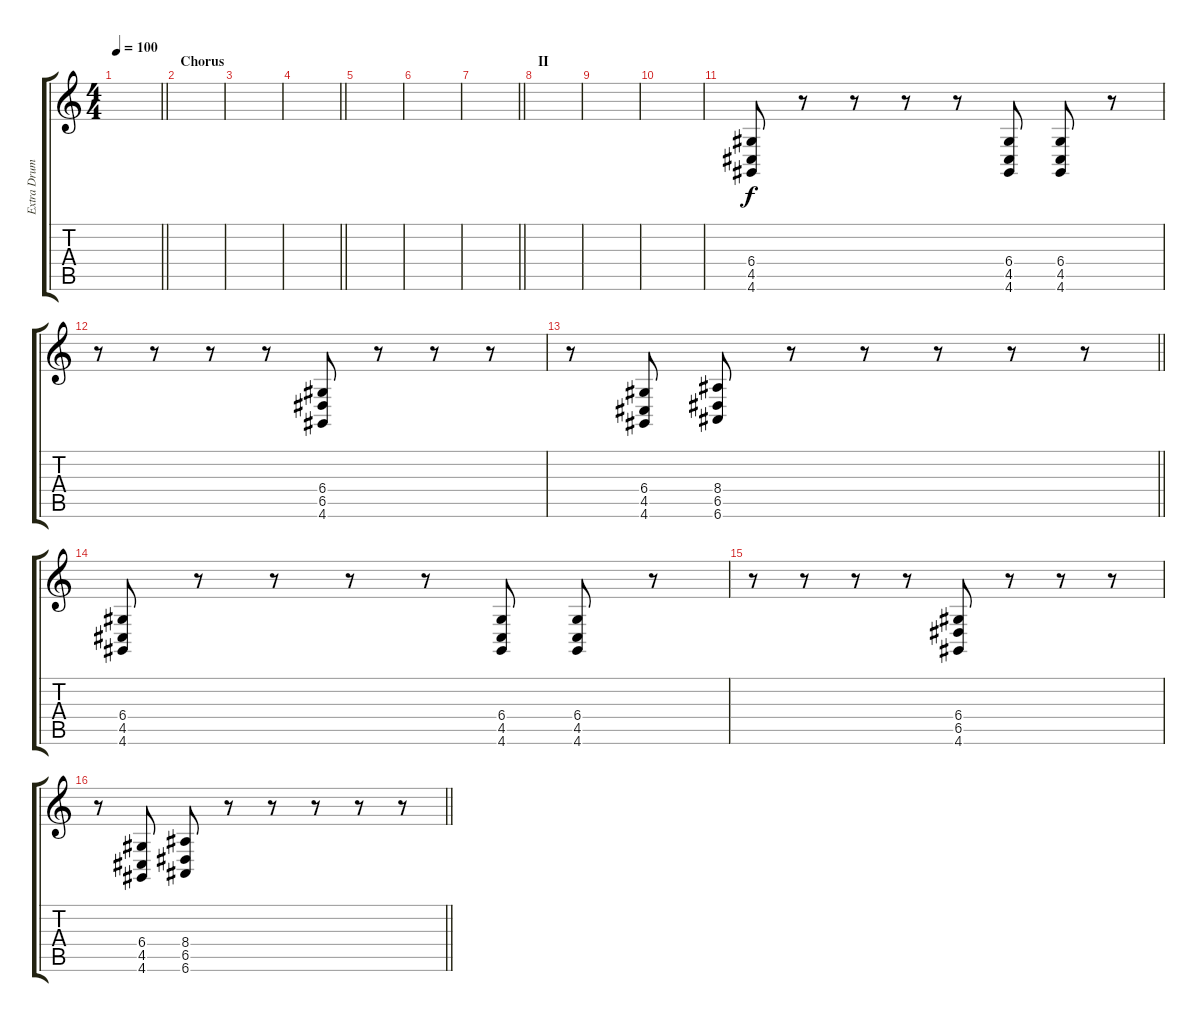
\track ("Extra Drumms" "Extra Drum") {instrument taikodrum}
\staff {score tabs}
\tuning (E4 B3 G3 D3 A2 E2) {hide}
\ts (4 4)
\tempo 100
\clef g2
\barLineRight lightlight
\ks c
|
\section ("" "Chorus")
|
|
\barLineRight lightlight
|
|
|
\barLineRight lightlight
|
\section ("" "II")
|
|
|
(6.4 4.5 4.6).8 r.8 r.8 r.8 r.8 (6.4 4.5 4.6).8 (6.4 4.5 4.6).8 r.8 |
r.8 r.8 r.8 r.8 (6.4 6.5 4.6).8 r.8 r.8 r.8 |
\barLineRight lightlight
r.8 (6.4 4.5 4.6).8 (8.4 6.5 6.6).8 r.8 r.8 r.8 r.8 r.8 |
(6.4 4.5 4.6).8 r.8 r.8 r.8 r.8 (6.4 4.5 4.6).8 (6.4 4.5 4.6).8 r.8 |
r.8 r.8 r.8 r.8 (6.4 6.5 4.6).8 r.8 r.8 r.8 |
\barLineRight lightlight
r.8 (6.4 4.5 4.6).8 (8.4 6.5 6.6).8 r.8 r.8 r.8 r.8 r.8
